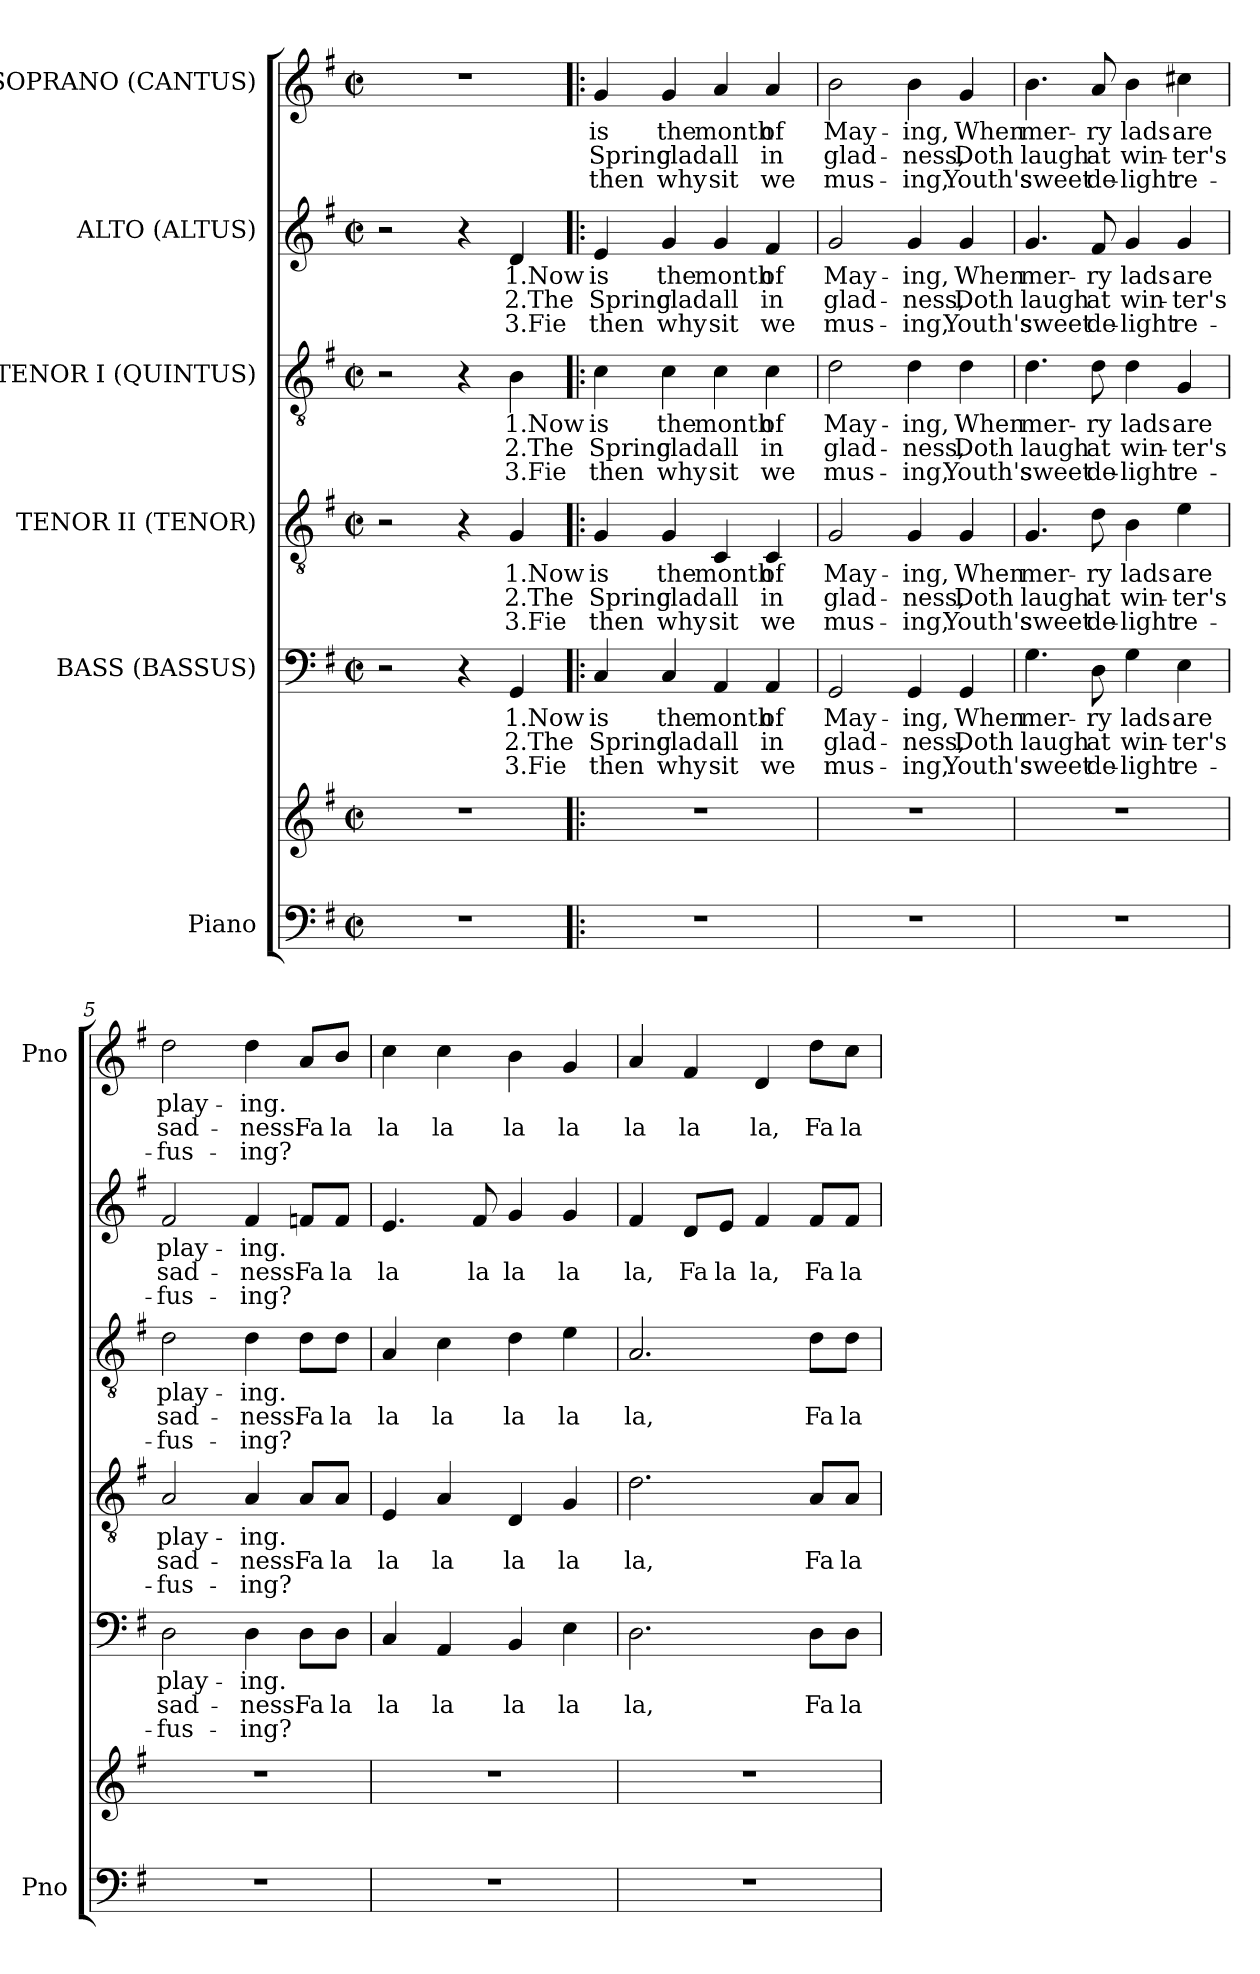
**kern	**kern	**kern	**text	**text	**text	**kern	**text	**text	**text	**kern	**text	**text	**text	**kern	**text	**text	**text	**kern	**text	**text	**text
*part6	*part6	*part5	*part5	*part5	*part5	*part4	*part4	*part4	*part4	*part3	*part3	*part3	*part3	*part2	*part2	*part2	*part2	*part1	*part1	*part1	*part1
*staff7	*staff6	*staff5	*staff5	*staff5	*staff5	*staff4	*staff4	*staff4	*staff4	*staff3	*staff3	*staff3	*staff3	*staff2	*staff2	*staff2	*staff2	*staff1	*staff1	*staff1	*staff1
*I"Piano	*	*I"BASS (BASSUS)	*	*	*	*I"TENOR II (TENOR)	*	*	*	*I"TENOR I (QUINTUS)	*	*	*	*I"ALTO (ALTUS)	*	*	*	*I"SOPRANO (CANTUS)	*	*	*
*I'Pno	*	*	*	*	*	*	*	*	*	*	*	*	*	*	*	*	*	*I'Pno	*	*	*
*clefF4	*clefG2	*clefF4	*	*	*	*clefGv2	*	*	*	*clefGv2	*	*	*	*clefG2	*	*	*	*clefG2	*	*	*
*k[f#]	*k[f#]	*k[f#]	*	*	*	*k[f#]	*	*	*	*k[f#]	*	*	*	*k[f#]	*	*	*	*k[f#]	*	*	*
*G:	*G:	*G:	*	*	*	*G:	*	*	*	*G:	*	*	*	*G:	*	*	*	*G:	*	*	*
*M2/2	*M2/2	*M2/2	*	*	*	*M2/2	*	*	*	*M2/2	*	*	*	*M2/2	*	*	*	*M2/2	*	*	*
*met(c|)	*met(c|)	*met(c|)	*	*	*	*met(c|)	*	*	*	*met(c|)	*	*	*	*met(c|)	*	*	*	*met(c|)	*	*	*
=1	=1	=1	=1	=1	=1	=1	=1	=1	=1	=1	=1	=1	=1	=1	=1	=1	=1	=1	=1	=1	=1
1r	1r	2r	.	.	.	2r	.	.	.	2r	.	.	.	2r	.	.	.	1r	.	.	.
.	.	4r	.	.	.	4r	.	.	.	4r	.	.	.	4r	.	.	.	.	.	.	.
.	.	4GG/	1.Now	2.The	3.Fie	4G/	1.Now	2.The	3.Fie	4B\	1.Now	2.The	3.Fie	4d/	1.Now	2.The	3.Fie	.	.	.	.
=2!|:	=2!|:	=2!|:	=2!|:	=2!|:	=2!|:	=2!|:	=2!|:	=2!|:	=2!|:	=2!|:	=2!|:	=2!|:	=2!|:	=2!|:	=2!|:	=2!|:	=2!|:	=2!|:	=2!|:	=2!|:	=2!|:
1r	1r	4C/	is	Spring	then	4G/	is	Spring	then	4c\	is	Spring	then	4e/	is	Spring	then	4g/	is	Spring	then
.	.	4C/	the	clad	why	4G/	the	clad	why	4c\	the	clad	why	4g/	the	clad	why	4g/	the	clad	why
.	.	4AA/	month	all	sit	4C/	month	all	sit	4c\	month	all	sit	4g/	month	all	sit	4a/	month	all	sit
.	.	4AA/	of	in	we	4C/	of	in	we	4c\	of	in	we	4f#/	of	in	we	4a/	of	in	we
=3	=3	=3	=3	=3	=3	=3	=3	=3	=3	=3	=3	=3	=3	=3	=3	=3	=3	=3	=3	=3	=3
1r	1r	2GG/	May-	glad-	mus-	2G/	May-	glad-	mus-	2d\	May-	glad-	mus-	2g/	May-	glad-	mus-	2b\	May-	glad-	mus-
.	.	4GG/	-ing,	-ness,	-ing,	4G/	-ing,	-ness,	-ing,	4d\	-ing,	-ness,	-ing,	4g/	-ing,	-ness,	-ing,	4b\	-ing,	-ness,	-ing,
.	.	4GG/	When	Doth	Youth's	4G/	When	Doth	Youth's	4d\	When	Doth	Youth's	4g/	When	Doth	Youth's	4g/	When	Doth	Youth's
=4	=4	=4	=4	=4	=4	=4	=4	=4	=4	=4	=4	=4	=4	=4	=4	=4	=4	=4	=4	=4	=4
1r	1r	4.G\	mer-	laugh	sweet	4.G/	mer-	laugh	sweet	4.d\	mer-	laugh	sweet	4.g/	mer-	laugh	sweet	4.b\	mer-	laugh	sweet
.	.	8D\	-ry	at	de-	8d\	-ry	at	de-	8d\	-ry	at	de-	8f#/	-ry	at	de-	8a/	-ry	at	de-
.	.	4G\	lads	win-	-light	4B\	lads	win-	-light	4d\	lads	win-	-light	4g/	lads	win-	-light	4b\	lads	win-	-light
.	.	4E\	are	-ter's	re-	4e\	are	-ter's	re-	4G/	are	-ter's	re-	4g/	are	-ter's	re-	4cc#X\	are	-ter's	re-
!!LO:LB:g=z
=5	=5	=5	=5	=5	=5	=5	=5	=5	=5	=5	=5	=5	=5	=5	=5	=5	=5	=5	=5	=5	=5
1r	1r	2D\	play-	sad-	-fus-	2A/	play-	sad-	-fus-	2d\	play-	sad-	-fus-	2f#/	play-	sad-	-fus-	2dd\	play-	sad-	-fus-
.	.	4D\	-ing.	-ness.	-ing?	4A/	-ing.	-ness.	-ing?	4d\	-ing.	-ness.	-ing?	4f#/	-ing.	-ness.	-ing?	4dd\	-ing.	-ness.	-ing?
.	.	8D\L	.	Fa	.	8A/L	.	Fa	.	8d\L	.	Fa	.	8fn/L	.	Fa	.	8a/L	.	Fa	.
.	.	8D\J	.	la	.	8A/J	.	la	.	8d\J	.	la	.	8f/J	.	la	.	8b/J	.	la	.
=6	=6	=6	=6	=6	=6	=6	=6	=6	=6	=6	=6	=6	=6	=6	=6	=6	=6	=6	=6	=6	=6
1r	1r	4C/	.	la	.	4E/	.	la	.	4A/	.	la	.	4.e/	.	la	.	4cc\	.	la	.
.	.	4AA/	.	la	.	4A/	.	la	.	4c\	.	la	.	.	.	.	.	4cc\	.	la	.
.	.	.	.	.	.	.	.	.	.	.	.	.	.	8f#/	.	la	.	.	.	.	.
.	.	4BB/	.	la	.	4D/	.	la	.	4d\	.	la	.	4g/	.	la	.	4b\	.	la	.
.	.	4E\	.	la	.	4G/	.	la	.	4e\	.	la	.	4g/	.	la	.	4g/	.	la	.
=7	=7	=7	=7	=7	=7	=7	=7	=7	=7	=7	=7	=7	=7	=7	=7	=7	=7	=7	=7	=7	=7
1r	1r	2.D\	.	la,	.	2.d\	.	la,	.	2.A/	.	la,	.	4f#/	.	la,	.	4a/	.	la	.
.	.	.	.	.	.	.	.	.	.	.	.	.	.	8d/L	.	Fa	.	4f#/	.	la	.
.	.	.	.	.	.	.	.	.	.	.	.	.	.	8e/J	.	la	.	.	.	.	.
.	.	.	.	.	.	.	.	.	.	.	.	.	.	4f#/	.	la,	.	4d/	.	la,	.
.	.	8D\L	.	Fa	.	8A/L	.	Fa	.	8d\L	.	Fa	.	8f#/L	.	Fa	.	8dd\L	.	Fa	.
.	.	8D\J	.	la	.	8A/J	.	la	.	8d\J	.	la	.	8f#/J	.	la	.	8cc\J	.	la	.
=	=	=	=	=	=	=	=	=	=	=	=	=	=	=	=	=	=	=	=	=	=
*-	*-	*-	*-	*-	*-	*-	*-	*-	*-	*-	*-	*-	*-	*-	*-	*-	*-	*-	*-	*-	*-
